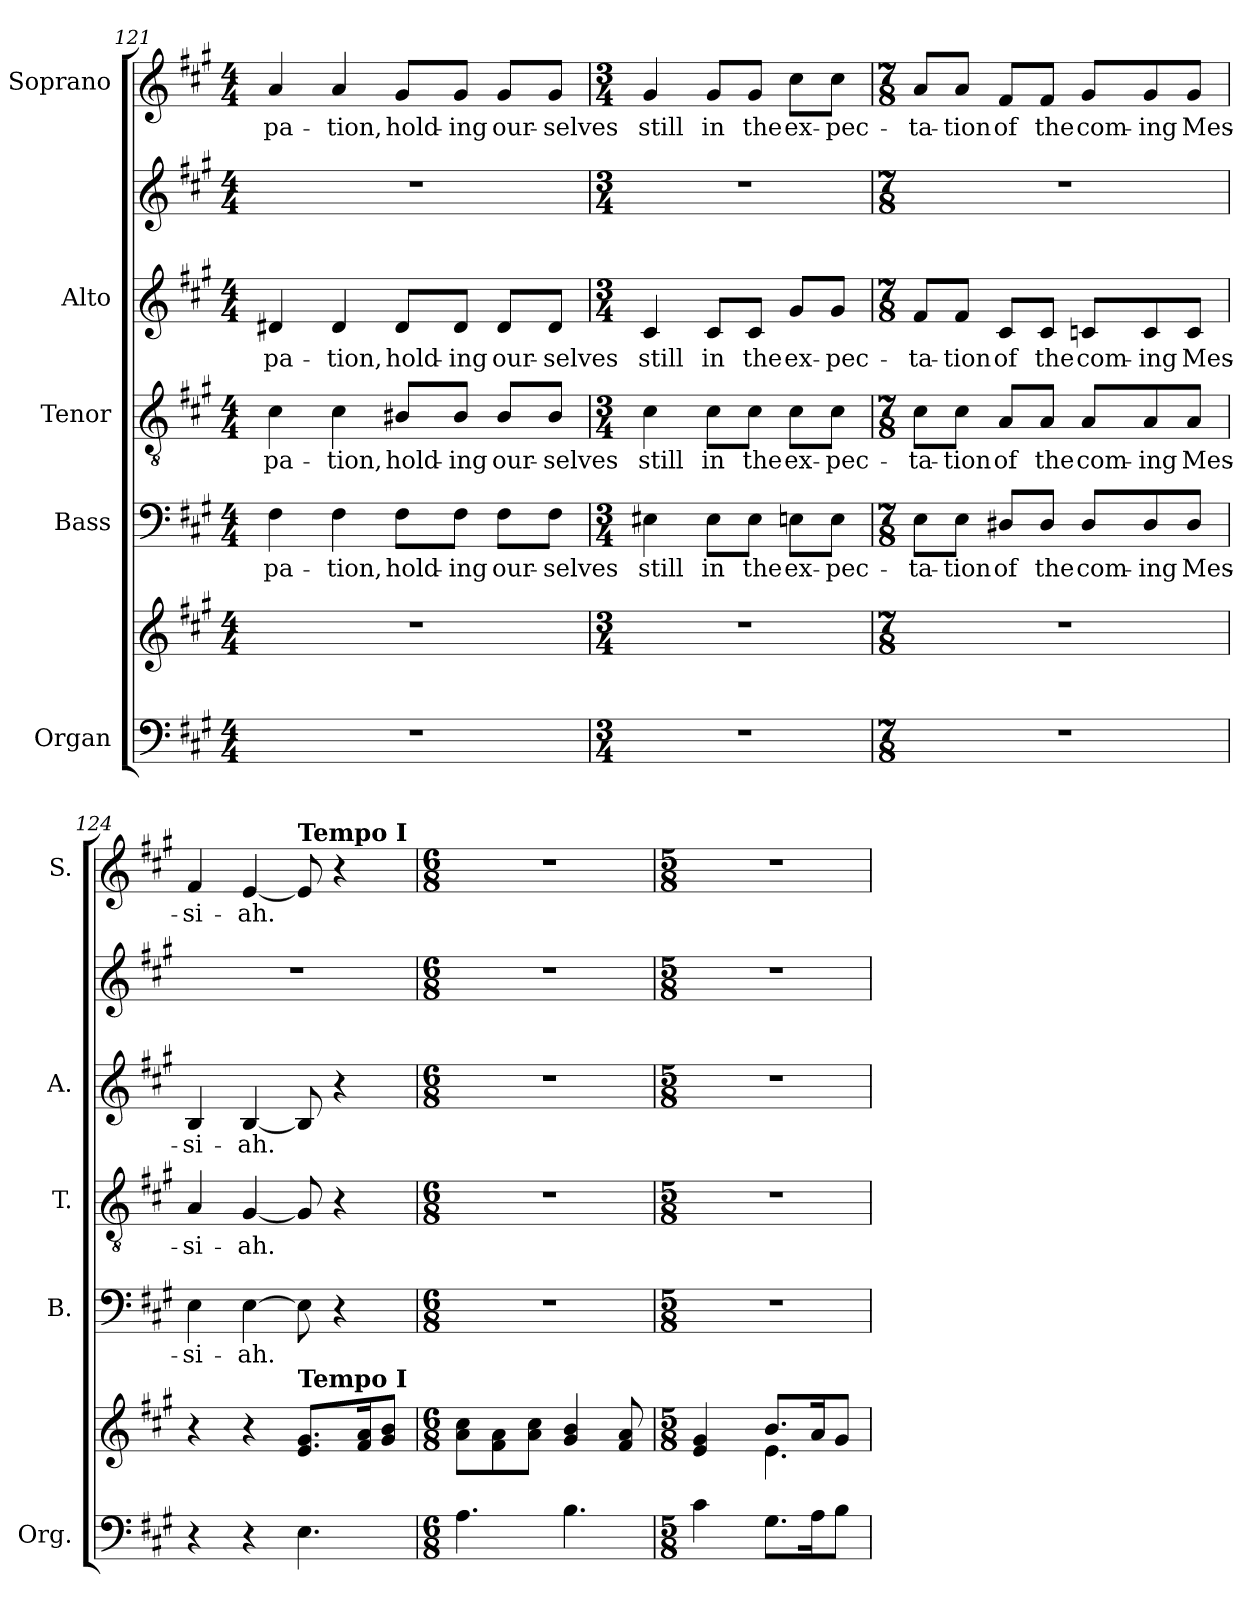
**kern	**kern	**kern	**text	**kern	**text	**kern	**text	**kern	**kern	**text
*part5	*part5	*part4	*part4	*part3	*part3	*part2	*part2	*part2	*part1	*part1
*staff7	*staff6	*staff5	*staff5	*staff4	*staff4	*staff3	*staff3	*staff2	*staff1	*staff1
*I"Organ	*	*I"Bass	*	*I"Tenor	*	*I"Alto	*	*	*I"Soprano	*
*I'Org.	*	*I'B.	*	*I'T.	*	*I'A.	*	*	*I'S.	*
!!LO:PB:g=z
*clefF4	*clefG2	*clefF4	*	*clefGv2	*	*clefG2	*	*clefG2	*clefG2	*
*	*	*	*	*ITrd7c12	*	*	*	*	*	*
*k[f#c#g#]	*k[f#c#g#]	*k[f#c#g#]	*	*k[f#c#g#]	*	*k[f#c#g#]	*	*k[f#c#g#]	*k[f#c#g#]	*
*A:	*A:	*A:	*	*A:	*	*A:	*	*A:	*A:	*
*M4/4	*M4/4	*M4/4	*	*M4/4	*	*M4/4	*	*M4/4	*M4/4	*
=121	=121	=121	=121	=121	=121	=121	=121	=121	=121	=121
!	!	!	!LO:LY:b:color=#000000	!	!	!	!	!	!	!
!	!	!	!	!	!LO:LY:b:color=#000000	!	!	!	!	!
!	!	!	!	!	!	!	!LO:LY:b:color=#000000	!	!	!
!	!	!	!	!	!	!	!	!	!	!LO:LY:b:color=#000000
1r	1r	4F#i\	-pa-	4C#i\	-pa-	4d#Xi/	-pa-	1r	4ai/	-pa-
!	!	!	!LO:LY:b:color=#000000	!	!	!	!	!	!	!
!	!	!	!	!	!LO:LY:b:color=#000000	!	!	!	!	!
!	!	!	!	!	!	!	!LO:LY:b:color=#000000	!	!	!
!	!	!	!	!	!	!	!	!	!	!LO:LY:b:color=#000000
.	.	4F#i\	-tion,	4C#i\	-tion,	4d#i/	-tion,	.	4ai/	-tion,
!	!	!	!LO:LY:b:color=#000000	!	!	!	!	!	!	!
!	!	!	!	!	!LO:LY:b:color=#000000	!	!	!	!	!
!	!	!	!	!	!	!	!LO:LY:b:color=#000000	!	!	!
!	!	!	!	!	!	!	!	!	!	!LO:LY:b:color=#000000
.	.	8F#i\L	hold-	8BB#Xi/L	hold-	8d#i/L	hold-	.	8g#i/L	hold-
!	!	!	!LO:LY:b:color=#000000	!	!	!	!	!	!	!
!	!	!	!	!	!LO:LY:b:color=#000000	!	!	!	!	!
!	!	!	!	!	!	!	!LO:LY:b:color=#000000	!	!	!
!	!	!	!	!	!	!	!	!	!	!LO:LY:b:color=#000000
.	.	8F#i\J	-ing	8BB#i/J	-ing	8d#i/J	-ing	.	8g#i/J	-ing
!	!	!	!LO:LY:b:color=#000000	!	!	!	!	!	!	!
!	!	!	!	!	!LO:LY:b:color=#000000	!	!	!	!	!
!	!	!	!	!	!	!	!LO:LY:b:color=#000000	!	!	!
!	!	!	!	!	!	!	!	!	!	!LO:LY:b:color=#000000
.	.	8F#i\L	our-	8BB#i/L	our-	8d#i/L	our-	.	8g#i/L	our-
!	!	!	!LO:LY:b:color=#000000	!	!	!	!	!	!	!
!	!	!	!	!	!LO:LY:b:color=#000000	!	!	!	!	!
!	!	!	!	!	!	!	!LO:LY:b:color=#000000	!	!	!
!	!	!	!	!	!	!	!	!	!	!LO:LY:b:color=#000000
.	.	8F#i\J	-selves	8BB#i/J	-selves	8d#i/J	-selves	.	8g#i/J	-selves
=122	=122	=122	=122	=122	=122	=122	=122	=122	=122	=122
*M3/4	*M3/4	*M3/4	*	*M3/4	*	*M3/4	*	*M3/4	*M3/4	*
!LO:N:vis=1	!LO:N:vis=1	!	!	!	!	!	!	!	!	!
!	!	!	!LO:LY:b:color=#000000	!	!	!	!	!	!	!
!	!	!	!	!	!LO:LY:b:color=#000000	!	!	!	!	!
!	!	!	!	!	!	!	!LO:LY:b:color=#000000	!LO:N:vis=1	!	!
!	!	!	!	!	!	!	!	!	!	!LO:LY:b:color=#000000
2.r	2.r	4E#Xi\	still	4C#i\	still	4c#i/	still	2.r	4g#i/	still
!	!	!	!LO:LY:b:color=#000000	!	!	!	!	!	!	!
!	!	!	!	!	!LO:LY:b:color=#000000	!	!	!	!	!
!	!	!	!	!	!	!	!LO:LY:b:color=#000000	!	!	!
!	!	!	!	!	!	!	!	!	!	!LO:LY:b:color=#000000
.	.	8E#i\L	in	8C#i\L	in	8c#i/L	in	.	8g#i/L	in
!	!	!	!LO:LY:b:color=#000000	!	!	!	!	!	!	!
!	!	!	!	!	!LO:LY:b:color=#000000	!	!	!	!	!
!	!	!	!	!	!	!	!LO:LY:b:color=#000000	!	!	!
!	!	!	!	!	!	!	!	!	!	!LO:LY:b:color=#000000
.	.	8E#i\J	the	8C#i\J	the	8c#i/J	the	.	8g#i/J	the
!	!	!	!LO:LY:b:color=#000000	!	!	!	!	!	!	!
!	!	!	!	!	!LO:LY:b:color=#000000	!	!	!	!	!
!	!	!	!	!	!	!	!LO:LY:b:color=#000000	!	!	!
!	!	!	!	!	!	!	!	!	!	!LO:LY:b:color=#000000
.	.	8Eni\L	ex-	8C#i\L	ex-	8g#i/L	ex-	.	8cc#i\L	ex-
!	!	!	!LO:LY:b:color=#000000	!	!	!	!	!	!	!
!	!	!	!	!	!LO:LY:b:color=#000000	!	!	!	!	!
!	!	!	!	!	!	!	!LO:LY:b:color=#000000	!	!	!
!	!	!	!	!	!	!	!	!	!	!LO:LY:b:color=#000000
.	.	8Ei\J	-pec-	8C#i\J	-pec-	8g#i/J	-pec-	.	8cc#i\J	-pec-
=123	=123	=123	=123	=123	=123	=123	=123	=123	=123	=123
*M7/8	*M7/8	*M7/8	*	*M7/8	*	*M7/8	*	*M7/8	*M7/8	*
!LO:N:vis=1	!LO:N:vis=1	!	!	!	!	!	!	!	!	!
!	!	!	!LO:LY:b:color=#000000	!	!	!	!	!	!	!
!	!	!	!	!	!LO:LY:b:color=#000000	!	!	!	!	!
!	!	!	!	!	!	!	!LO:LY:b:color=#000000	!LO:N:vis=1	!	!
!	!	!	!	!	!	!	!	!	!	!LO:LY:b:color=#000000
2..r	2..r	8Ei\L	-ta-	8C#i\L	-ta-	8f#i/L	-ta-	2..r	8ai/L	-ta-
!	!	!	!LO:LY:b:color=#000000	!	!	!	!	!	!	!
!	!	!	!	!	!LO:LY:b:color=#000000	!	!	!	!	!
!	!	!	!	!	!	!	!LO:LY:b:color=#000000	!	!	!
!	!	!	!	!	!	!	!	!	!	!LO:LY:b:color=#000000
.	.	8Ei\J	-tion	8C#i\J	-tion	8f#i/J	-tion	.	8ai/J	-tion
!	!	!	!LO:LY:b:color=#000000	!	!	!	!	!	!	!
!	!	!	!	!	!LO:LY:b:color=#000000	!	!	!	!	!
!	!	!	!	!	!	!	!LO:LY:b:color=#000000	!	!	!
!	!	!	!	!	!	!	!	!	!	!LO:LY:b:color=#000000
.	.	8D#Xi/L	of	8AAi/L	of	8c#i/L	of	.	8f#i/L	of
!	!	!	!LO:LY:b:color=#000000	!	!	!	!	!	!	!
!	!	!	!	!	!LO:LY:b:color=#000000	!	!	!	!	!
!	!	!	!	!	!	!	!LO:LY:b:color=#000000	!	!	!
!	!	!	!	!	!	!	!	!	!	!LO:LY:b:color=#000000
.	.	8D#i/J	the	8AAi/J	the	8c#i/J	the	.	8f#i/J	the
!	!	!	!LO:LY:b:color=#000000	!	!	!	!	!	!	!
!	!	!	!	!	!LO:LY:b:color=#000000	!	!	!	!	!
!	!	!	!	!	!	!	!LO:LY:b:color=#000000	!	!	!
!	!	!	!	!	!	!	!	!	!	!LO:LY:b:color=#000000
.	.	8D#i/L	com-	8AAi/L	com-	8cni/L	com-	.	8g#i/L	com-
!	!	!	!LO:LY:b:color=#000000	!	!	!	!	!	!	!
!	!	!	!	!	!LO:LY:b:color=#000000	!	!	!	!	!
!	!	!	!	!	!	!	!LO:LY:b:color=#000000	!	!	!
!	!	!	!	!	!	!	!	!	!	!LO:LY:b:color=#000000
.	.	8D#i/	-ing	8AAi/	-ing	8ci/	-ing	.	8g#i/	-ing
!	!	!	!LO:LY:b:color=#000000	!	!	!	!	!	!	!
!	!	!	!	!	!LO:LY:b:color=#000000	!	!	!	!	!
!	!	!	!	!	!	!	!LO:LY:b:color=#000000	!	!	!
!	!	!	!	!	!	!	!	!	!	!LO:LY:b:color=#000000
.	.	8D#i/J	Mes-	8AAi/J	Mes-	8ci/J	Mes-	.	8g#i/J	Mes-
!!LO:LB:g=z
=124	=124	=124	=124	=124	=124	=124	=124	=124	=124	=124
!	!	!	!LO:LY:b:color=#000000	!	!	!	!	!	!	!
!	!	!	!	!	!LO:LY:b:color=#000000	!	!	!	!	!
!	!	!	!	!	!	!	!LO:LY:b:color=#000000	!LO:N:vis=1	!	!
!	!	!	!	!	!	!	!	!	!	!LO:LY:b:color=#000000
4r	4r	4Ei\	-si-	4AAi/	-si-	4Bi/	-si-	2..r	4f#i/	-si-
!	!	!	!LO:LY:b:color=#000000	!	!	!	!	!	!	!
!	!	!	!	!	!LO:LY:b:color=#000000	!	!	!	!	!
!	!	!	!	!	!	!	!LO:LY:b:color=#000000	!	!	!
!	!	!	!	!	!	!	!	!	!	!LO:LY:b:color=#000000
4r	4r	[4Ei\	-ah.	[4GG#i/	-ah.	[4Bi/	-ah.	.	[4ei/	-ah.
!	!	!	!	!	!	!	!	!	!LO:TX:a:B:t=Tempo I	!
!	!LO:TX:a:B:t=Tempo I	!	!	!	!	!	!	!	!	!
4.Ei\	8.ei/ 8.g#i/L	8Ei\]	.	8GG#i/]	.	8Bi/]	.	.	8ei/]	.
.	.	4r	.	4r	.	4r	.	.	4r	.
.	16f#i/ 16ai/K	.	.	.	.	.	.	.	.	.
.	8g#i/ 8bi/J	.	.	.	.	.	.	.	.	.
=125	=125	=125	=125	=125	=125	=125	=125	=125	=125	=125
*M6/8	*M6/8	*M6/8	*	*M6/8	*	*M6/8	*	*M6/8	*M6/8	*
!	!	!LO:N:vis=1	!	!LO:N:vis=1	!	!LO:N:vis=1	!	!LO:N:vis=1	!LO:N:vis=1	!
4.Ai\	8ai\ 8cc#i\L	2.r	.	2.r	.	2.r	.	2.r	2.r	.
.	8f#i\ 8ai\	.	.	.	.	.	.	.	.	.
.	8ai\ 8cc#i\J	.	.	.	.	.	.	.	.	.
4.Bi\	4g#i/ 4bi	.	.	.	.	.	.	.	.	.
.	8f#i/ 8ai	.	.	.	.	.	.	.	.	.
=126	=126	=126	=126	=126	=126	=126	=126	=126	=126	=126
*M5/8	*M5/8	*M5/8	*	*M5/8	*	*M5/8	*	*M5/8	*M5/8	*
*	*^	*	*	*	*	*	*	*	*	*
!	!	!	!LO:N:vis=1	!	!LO:N:vis=1	!	!LO:N:vis=1	!	!LO:N:vis=1	!LO:N:vis=1	!
4c#i\	4ei/ 4g#i	8ryy	8%5r	.	8%5r	.	8%5r	.	8%5r	8%5r	.
.	.	8ryy	.	.	.	.	.	.	.	.	.
8.G#i\L	8.bi/L	4.ei\	.	.	.	.	.	.	.	.	.
16Ai\K	16ai/K	.	.	.	.	.	.	.	.	.	.
8Bi\J	8g#i/J	.	.	.	.	.	.	.	.	.	.
*	*v	*v	*	*	*	*	*	*	*	*	*
=	=	=	=	=	=	=	=	=	=	=
*-	*-	*-	*-	*-	*-	*-	*-	*-	*-	*-
